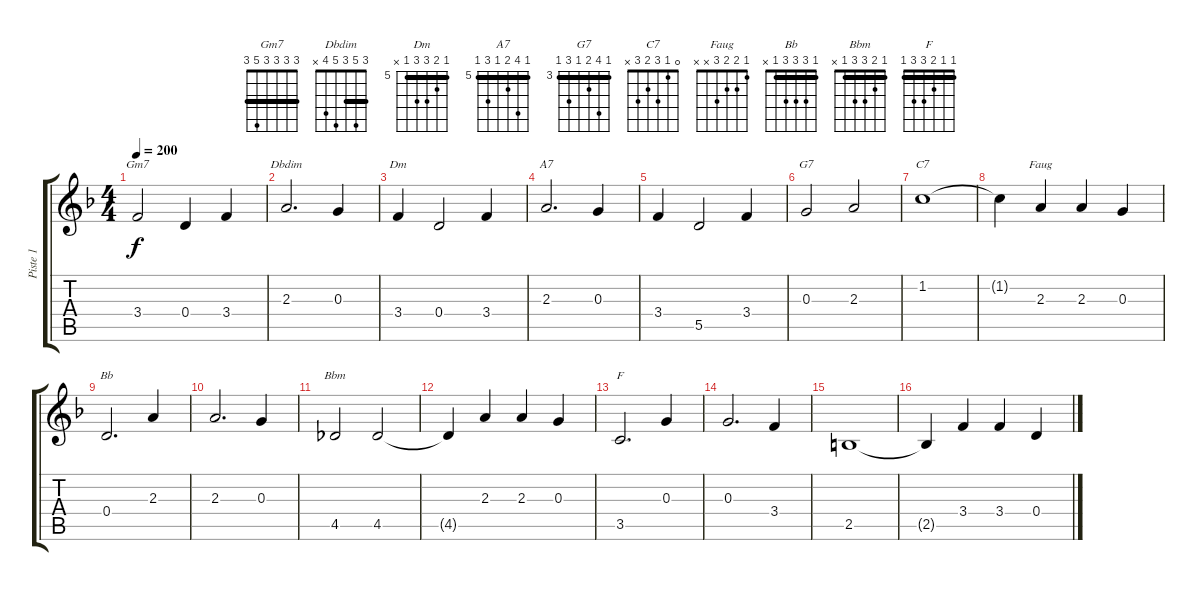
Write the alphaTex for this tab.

\track ("Piste 1" "Piste 1") {instrument acousticguitarsteel}
\staff {score tabs}
\tuning (E4 B3 G3 D3 A2 E2) {hide}
\chord ("Gm7" 3 3 3 3 5 3) {barre 3}
\chord ("Dbdim" 3 5 3 5 4 x) {barre 3}
\chord ("Dm" 5 6 7 7 5 x) {firstfret 5 barre 5}
\chord ("A7" 5 8 6 5 7 5) {firstfret 5 barre 5}
\chord ("G7" 3 6 4 3 5 3) {firstfret 3 barre 3}
\chord ("C7" 0 1 3 2 3 x)
\chord ("Faug" 1 2 2 3 x x)
\chord ("Bb" 1 3 3 3 1 x) {barre 1}
\chord ("Bbm" 1 2 3 3 1 x) {barre 1}
\chord ("F" 1 1 2 3 3 1) {barre 1}
\ts (4 4)
\tempo 200
\clef g2
\ks f
3.4.2{ch "Gm7" dy f} 0.4.4 3.4.4 |
2.3.2{d ch "Dbdim"} 0.3.4 |
3.4.4{ch "Dm"} 0.4.2 3.4.4 |
2.3.2{d ch "A7"} 0.3.4 |
3.4.4 5.5.2 3.4.4 |
0.3.2{ch "G7"} 2.3.2 |
1.2.1{ch "C7"} |
1.2{t}.4 2.3.4{ch "Faug"} 2.3.4 0.3.4 |
0.4.2{d ch "Bb"} 2.3.4 |
2.3.2{d} 0.3.4 |
4.5.2{ch "Bbm"} 4.5.2 |
4.5{t}.4 2.3.4 2.3.4 0.3.4 |
3.5.2{d ch "F"} 0.3.4 |
0.3.2{d} 3.4.4 |
2.5.1 |
2.5{t}.4 3.4.4 3.4.4 0.4.4
